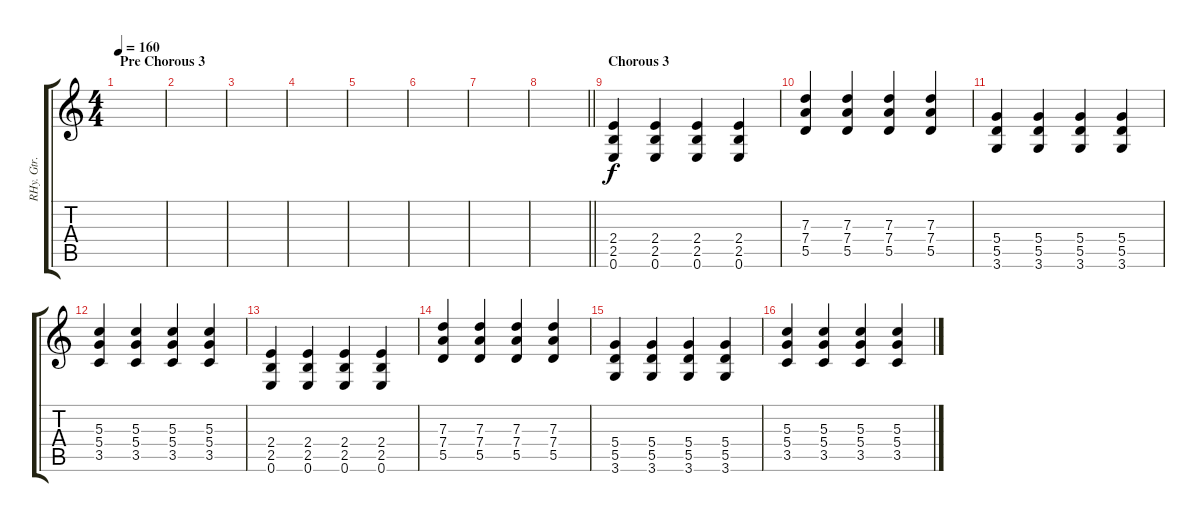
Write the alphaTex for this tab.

\track ("RHy. Gtr. 3" "RHy. Gtr. ") {instrument overdrivenguitar}
\staff {score tabs}
\tuning (E4 B3 G3 D3 A2 E2) {hide}
\ts (4 4)
\section ("" "Pre Chorous 3")
\tempo 160
\clef g2
\ks c
|
|
|
|
|
|
|
\barLineRight lightlight
|
\section ("" "Chorous 3")
(2.4 2.5 0.6).4 (2.4 2.5 0.6).4 (2.4 2.5 0.6).4 (2.4 2.5 0.6).4 |
(7.3 7.4 5.5).4 (7.3 7.4 5.5).4 (7.3 7.4 5.5).4 (7.3 7.4 5.5).4 |
(5.4 5.5 3.6).4 (5.4 5.5 3.6).4 (5.4 5.5 3.6).4 (5.4 5.5 3.6).4 |
(5.3 5.4 3.5).4 (5.3 5.4 3.5).4 (5.3 5.4 3.5).4 (5.3 5.4 3.5).4 |
(2.4 2.5 0.6).4 (2.4 2.5 0.6).4 (2.4 2.5 0.6).4 (2.4 2.5 0.6).4 |
(7.3 7.4 5.5).4 (7.3 7.4 5.5).4 (7.3 7.4 5.5).4 (7.3 7.4 5.5).4 |
(5.4 5.5 3.6).4 (5.4 5.5 3.6).4 (5.4 5.5 3.6).4 (5.4 5.5 3.6).4 |
(5.3 5.4 3.5).4 (5.3 5.4 3.5).4 (5.3 5.4 3.5).4 (5.3 5.4 3.5).4
